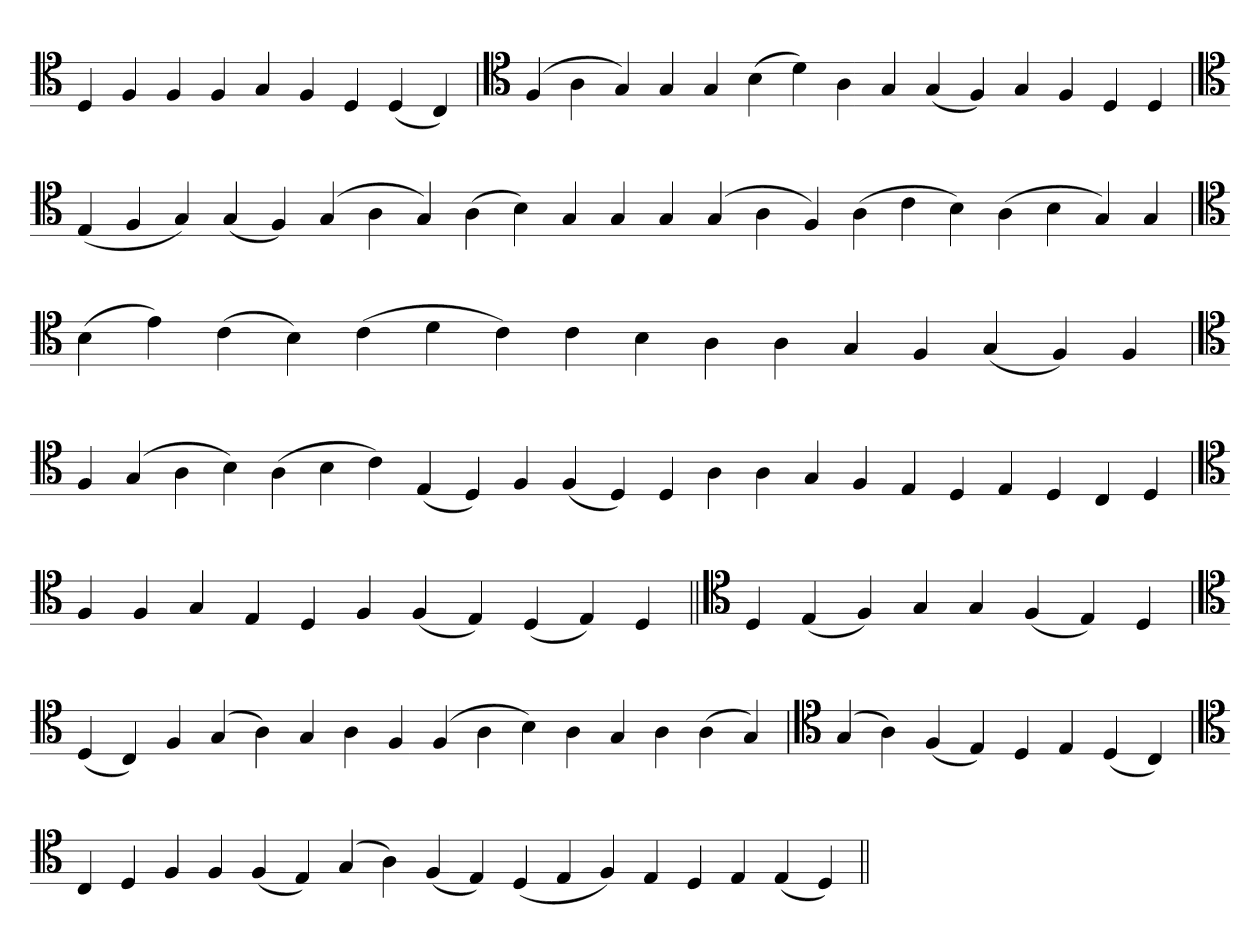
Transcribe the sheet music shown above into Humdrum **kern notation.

**kern
*part1
*staff1
*clefC4
=
4D
4F
4F
4F
4G
4F
4D
(4D
4C)
=`
*clefC4
(4F
4A
4G)
4G
4G
(4B
4d)
4A
4G
(4G
4F)
4G
4F
4D
4D
=
*clefC4
(4E
4F
4G)
(4G
4F)
(4G
4A
4G)
(4A
4B)
4G
4G
4G
(4G
4A
4F)
(4A
4c
4B)
(4A
4B
4G)
4G
=
*clefC4
(4B
4e)
(4c
4B)
(4c
4d
4c)
4c
4B
4A
4A
4G
4F
(4G
4F)
4F
='
*clefC4
4F
(4G
4A
4B)
(4A
4B
4c)
(4E
4D)
4F
(4F
4D)
4D
4A
4A
4G
4F
4E
4D
4E
4D
4C
4D
=`
*clefC4
4F
4F
4G
4E
4D
4F
(4F
4E)
(4D
4E)
4D
=||
*clefC4
4D
(4E
4F)
4G
4G
(4F
4E)
4D
=`
*clefC4
(4D
4C)
4F
(4G
4A)
4G
4A
4F
(4F
4A
4B)
4A
4G
4A
(4A
4G)
=
*clefC4
(4G
4A)
(4F
4E)
4D
4E
(4D
4C)
=`
*clefC4
4C
4D
4F
4F
(4F
4E)
(4G
4A)
(4F
4E)
(4D
4E
4F)
4E
4D
4E
(4E
4D)
=||
*-
